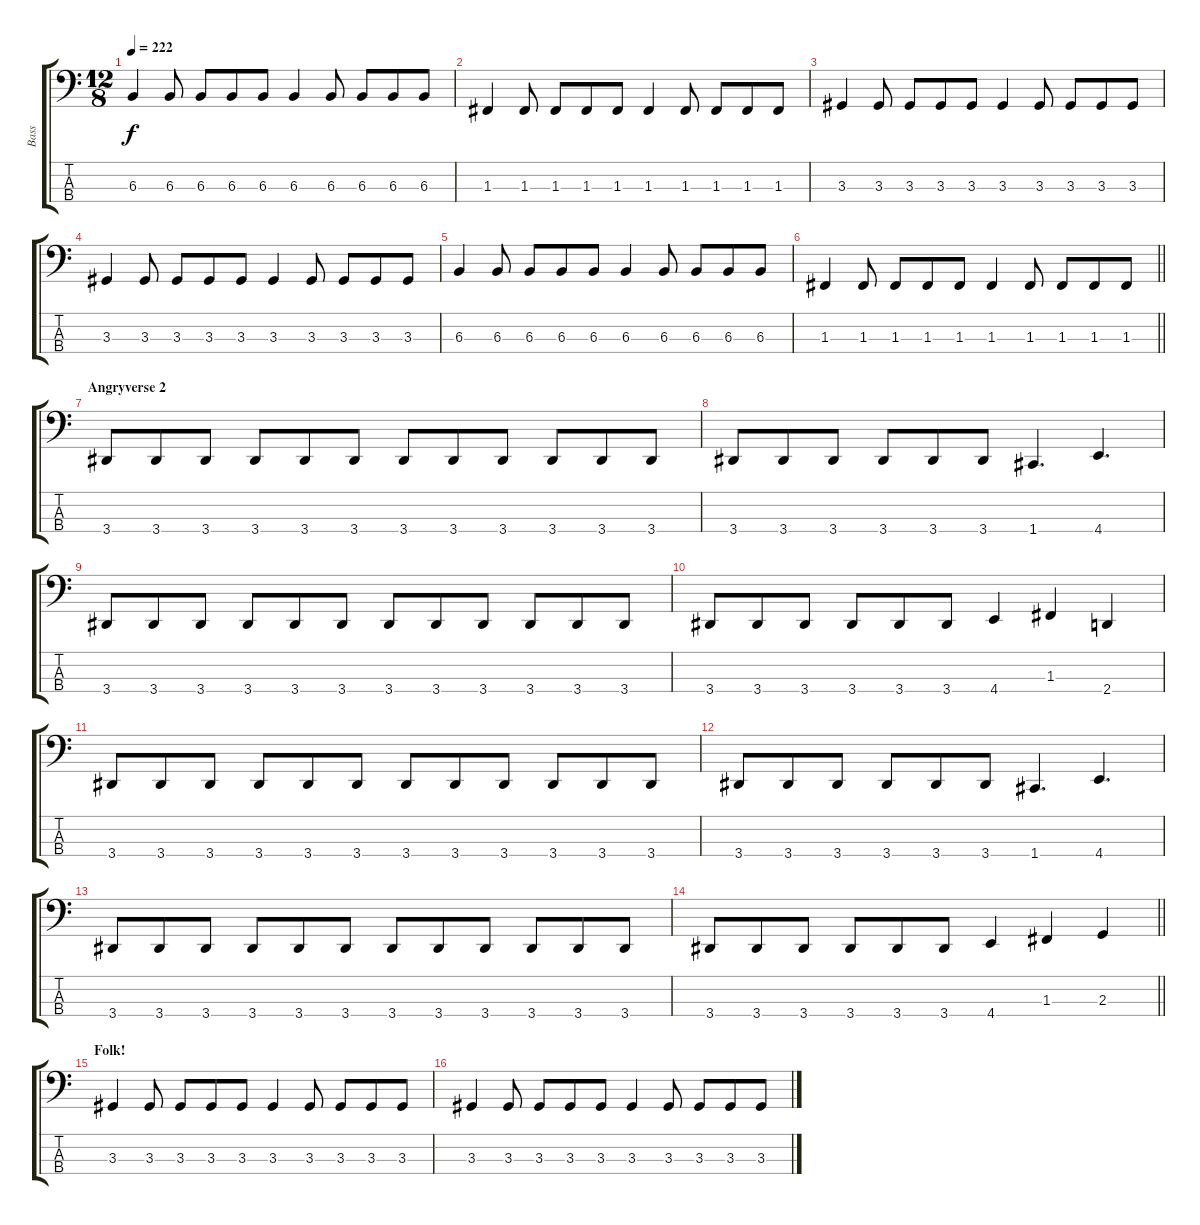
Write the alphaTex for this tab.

\track ("Bass" "Bass") {instrument electricbasspick}
\staff {score tabs}
\tuning (Eb2 Bb1 F1 C1) {hide}
\ts (12 8)
\tempo 222
\clef f4
\ks c
6.3.4{dy f} 6.3.8 6.3.8 6.3.8 6.3.8 6.3.4 6.3.8 6.3.8 6.3.8 6.3.8 |
1.3.4 1.3.8 1.3.8 1.3.8 1.3.8 1.3.4 1.3.8 1.3.8 1.3.8 1.3.8 |
3.3.4 3.3.8 3.3.8 3.3.8 3.3.8 3.3.4 3.3.8 3.3.8 3.3.8 3.3.8 |
3.3.4 3.3.8 3.3.8 3.3.8 3.3.8 3.3.4 3.3.8 3.3.8 3.3.8 3.3.8 |
6.3.4 6.3.8 6.3.8 6.3.8 6.3.8 6.3.4 6.3.8 6.3.8 6.3.8 6.3.8 |
\barLineRight lightlight
1.3.4 1.3.8 1.3.8 1.3.8 1.3.8 1.3.4 1.3.8 1.3.8 1.3.8 1.3.8 |
\section ("" "Angryverse 2")
3.4.8 3.4.8 3.4.8 3.4.8 3.4.8 3.4.8 3.4.8 3.4.8 3.4.8 3.4.8 3.4.8 3.4.8 |
3.4.8 3.4.8 3.4.8 3.4.8 3.4.8 3.4.8 1.4.4{d} 4.4.4{d} |
3.4.8 3.4.8 3.4.8 3.4.8 3.4.8 3.4.8 3.4.8 3.4.8 3.4.8 3.4.8 3.4.8 3.4.8 |
3.4.8 3.4.8 3.4.8 3.4.8 3.4.8 3.4.8 4.4.4 1.3.4 2.4.4 |
3.4.8 3.4.8 3.4.8 3.4.8 3.4.8 3.4.8 3.4.8 3.4.8 3.4.8 3.4.8 3.4.8 3.4.8 |
3.4.8 3.4.8 3.4.8 3.4.8 3.4.8 3.4.8 1.4.4{d} 4.4.4{d} |
3.4.8 3.4.8 3.4.8 3.4.8 3.4.8 3.4.8 3.4.8 3.4.8 3.4.8 3.4.8 3.4.8 3.4.8 |
\barLineRight lightlight
3.4.8 3.4.8 3.4.8 3.4.8 3.4.8 3.4.8 4.4.4 1.3.4 2.3.4 |
\section ("" "Folk!")
3.3.4 3.3.8 3.3.8 3.3.8 3.3.8 3.3.4 3.3.8 3.3.8 3.3.8 3.3.8 |
3.3.4 3.3.8 3.3.8 3.3.8 3.3.8 3.3.4 3.3.8 3.3.8 3.3.8 3.3.8
